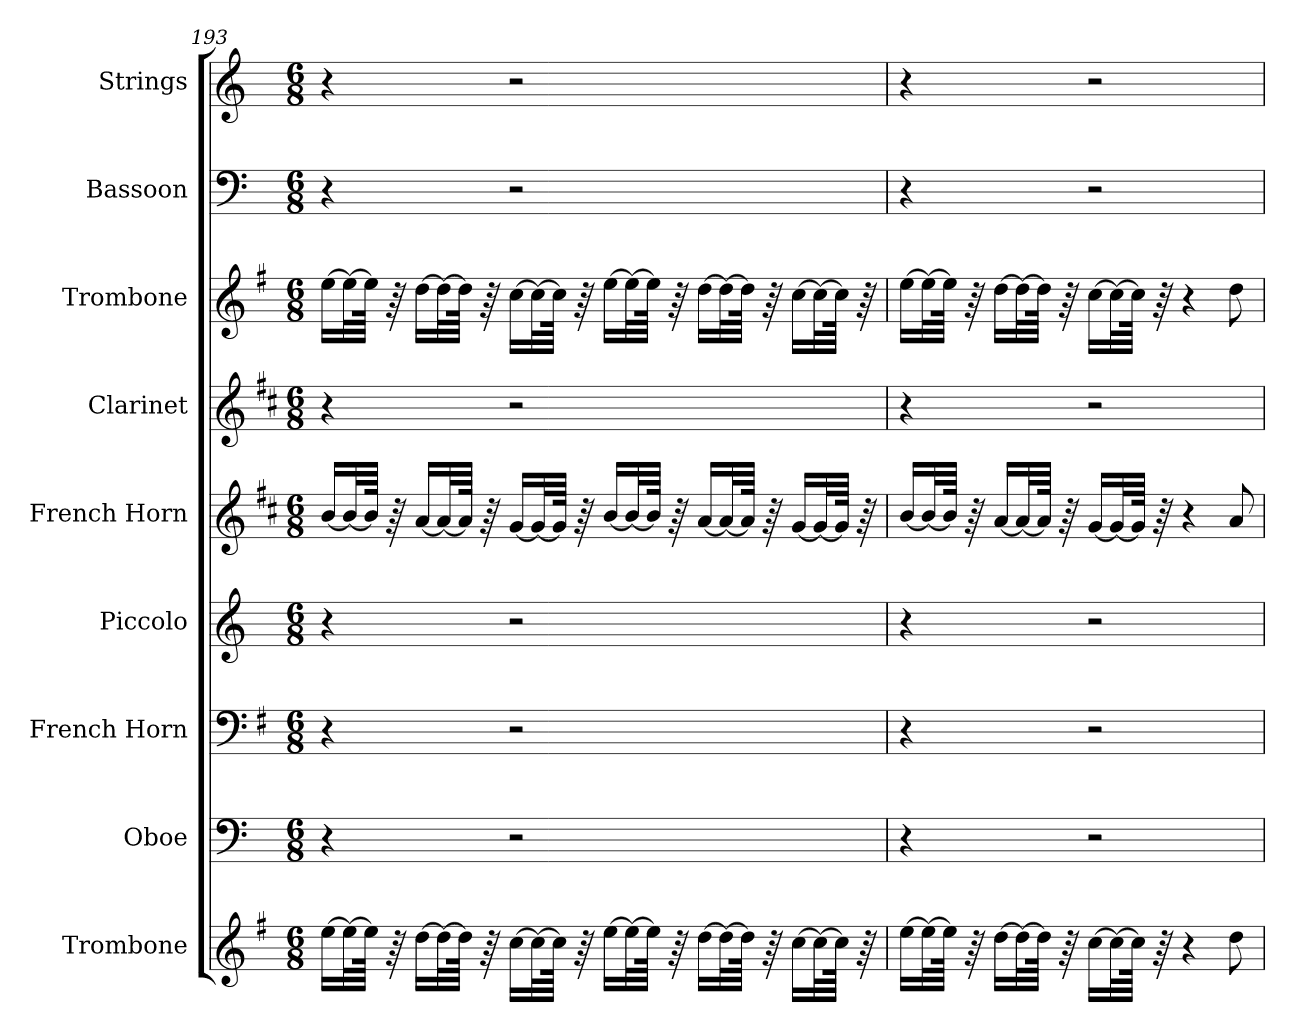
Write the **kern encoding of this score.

**kern	**kern	**kern	**kern	**kern	**kern	**kern	**kern	**kern
*part9	*part8	*part7	*part6	*part5	*part4	*part3	*part2	*part1
*staff9	*staff8	*staff7	*staff6	*staff5	*staff4	*staff3	*staff2	*staff1
*I"Trombone	*I"Oboe	*I"French Horn	*I"Piccolo	*I"French Horn	*I"Clarinet	*I"Trombone	*I"Bassoon	*I"Strings
*I'Trb	*I'Ob	*I'Hn	*I'Picc	*I'Hn	*I'Cl	*I'Trb	*I'Bsn	*I'Str
!!LO:PB:g=z
*clefG2	*clefF4	*clefF4	*clefG2	*clefG2	*clefG2	*clefG2	*clefF4	*clefG2
*	*	*ITrd4c7	*ITrd-7c-12	*ITrd4c7	*ITrd1c2	*	*	*
*k[f#]	*k[]	*k[]	*k[]	*k[f#]	*k[]	*k[f#]	*k[]	*k[]
*M6/8	*M6/8	*M6/8	*M6/8	*M6/8	*M6/8	*M6/8	*M6/8	*M6/8
*MM207	*MM207	*MM207	*MM207	*MM207	*MM207	*MM207	*MM207	*MM207
=193	=193	=193	=193	=193	=193	=193	=193	=193
*	*	*	*	*	*	*	*	*^
[16ee\LL	4r	4r	4r	[16e/LL	4r	[16ee\LL	4r	4r	4.ryy
32ee\L_	.	.	.	32e/L_	.	32ee\L_	.	.	.
64ee\JJJk]	.	.	.	64e/JJJk]	.	64ee\JJJk]	.	.	.
64r	.	.	.	64r	.	64r	.	.	.
[16dd\LL	.	.	.	[16d/LL	.	[16dd\LL	.	.	.
32dd\L_	.	.	.	32d/L_	.	32dd\L_	.	.	.
64dd\JJJk]	.	.	.	64d/JJJk]	.	64dd\JJJk]	.	.	.
64r	.	.	.	64r	.	64r	.	.	.
[16cc\LL	2r	2r	2r	[16c/LL	2r	[16cc\LL	2r	2r	.
32cc\L_	.	.	.	32c/L_	.	32cc\L_	.	.	.
64cc\JJJk]	.	.	.	64c/JJJk]	.	64cc\JJJk]	.	.	.
64r	.	.	.	64r	.	64r	.	.	.
*	*	*	*	*	*	*	*	*MM231	*
[16ee\LL	.	.	.	[16e/LL	.	[16ee\LL	.	.	4.ryy
32ee\L_	.	.	.	32e/L_	.	32ee\L_	.	.	.
64ee\JJJk]	.	.	.	64e/JJJk]	.	64ee\JJJk]	.	.	.
64r	.	.	.	64r	.	64r	.	.	.
[16dd\LL	.	.	.	[16d/LL	.	[16dd\LL	.	.	.
32dd\L_	.	.	.	32d/L_	.	32dd\L_	.	.	.
64dd\JJJk]	.	.	.	64d/JJJk]	.	64dd\JJJk]	.	.	.
64r	.	.	.	64r	.	64r	.	.	.
[16cc\LL	.	.	.	[16c/LL	.	[16cc\LL	.	.	.
32cc\L_	.	.	.	32c/L_	.	32cc\L_	.	.	.
64cc\JJJk]	.	.	.	64c/JJJk]	.	64cc\JJJk]	.	.	.
64r	.	.	.	64r	.	64r	.	.	.
*	*	*	*	*	*	*	*	*v	*v
=194	=194	=194	=194	=194	=194	=194	=194	=194
*	*	*	*	*	*	*	*	*MM45
[16ee\LL	4r	4r	4r	[16e/LL	4r	[16ee\LL	4r	4r
32ee\L_	.	.	.	32e/L_	.	32ee\L_	.	.
64ee\JJJk]	.	.	.	64e/JJJk]	.	64ee\JJJk]	.	.
64r	.	.	.	64r	.	64r	.	.
[16dd\LL	.	.	.	[16d/LL	.	[16dd\LL	.	.
32dd\L_	.	.	.	32d/L_	.	32dd\L_	.	.
64dd\JJJk]	.	.	.	64d/JJJk]	.	64dd\JJJk]	.	.
64r	.	.	.	64r	.	64r	.	.
[16cc\LL	2r	2r	2r	[16c/LL	2r	[16cc\LL	2r	2r
32cc\L_	.	.	.	32c/L_	.	32cc\L_	.	.
64cc\JJJk]	.	.	.	64c/JJJk]	.	64cc\JJJk]	.	.
64r	.	.	.	64r	.	64r	.	.
4r	.	.	.	4r	.	4r	.	.
8dd\	.	.	.	8d/	.	8dd\	.	.
=	=	=	=	=	=	=	=	=
*-	*-	*-	*-	*-	*-	*-	*-	*-
